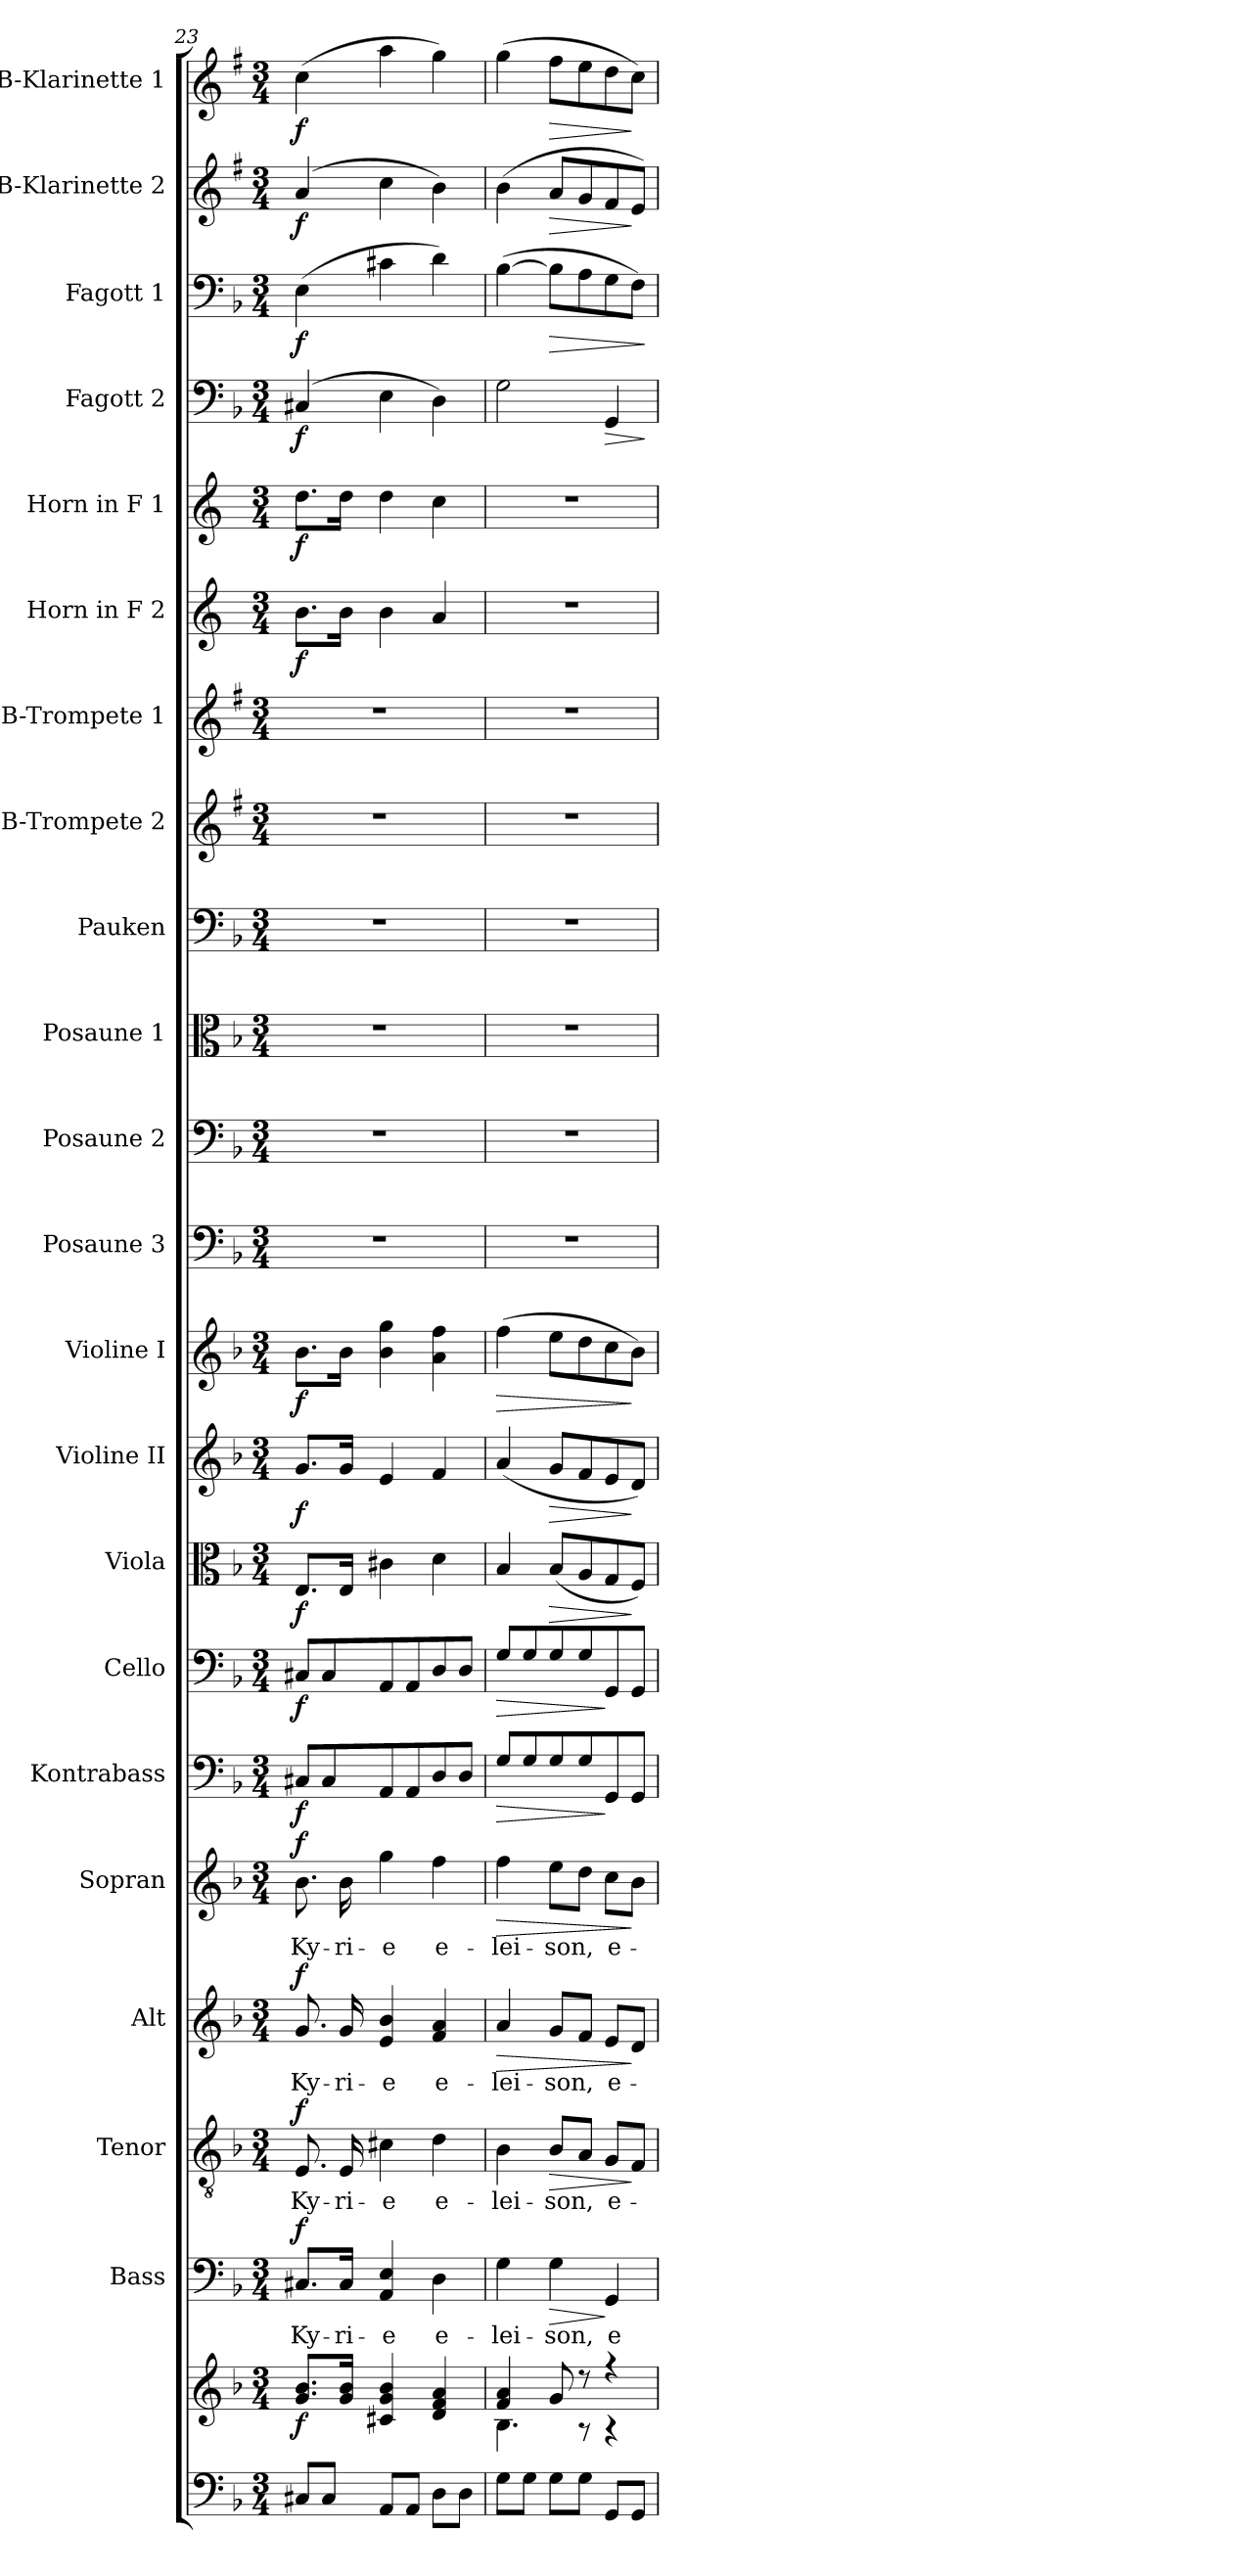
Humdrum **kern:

**kern	**kern	**dynam	**kern	**text	**dynam	**kern	**text	**dynam	**kern	**text	**dynam	**kern	**text	**dynam	**kern	**dynam	**kern	**dynam	**kern	**dynam	**kern	**dynam	**kern	**dynam	**kern	**kern	**kern	**kern	**kern	**kern	**kern	**dynam	**kern	**dynam	**kern	**dynam	**kern	**dynam	**kern	**dynam	**kern	**dynam
*part22	*part22	*part22	*part21	*part21	*part21	*part20	*part20	*part20	*part19	*part19	*part19	*part18	*part18	*part18	*part17	*part17	*part16	*part16	*part15	*part15	*part14	*part14	*part13	*part13	*part12	*part11	*part10	*part9	*part8	*part7	*part6	*part6	*part5	*part5	*part4	*part4	*part3	*part3	*part2	*part2	*part1	*part1
*staff23	*staff22	*staff22/23	*staff21	*staff21	*staff21	*staff20	*staff20	*staff20	*staff19	*staff19	*staff19	*staff18	*staff18	*staff18	*staff17	*staff17	*staff16	*staff16	*staff15	*staff15	*staff14	*staff14	*staff13	*staff13	*staff12	*staff11	*staff10	*staff9	*staff8	*staff7	*staff6	*staff6	*staff5	*staff5	*staff4	*staff4	*staff3	*staff3	*staff2	*staff2	*staff1	*staff1
*	*	*	*I"Bass	*	*	*I"Tenor	*	*	*I"Alt	*	*	*I"Sopran	*	*	*I"Kontrabass	*	*I"Cello	*	*I"Viola	*	*I"Violine II	*	*I"Violine I	*	*I"Posaune 3	*I"Posaune 2	*I"Posaune 1	*I"Pauken	*I"B-Trompete 2	*I"B-Trompete 1	*I"Horn in F 2	*	*I"Horn in F 1	*	*I"Fagott 2	*	*I"Fagott 1	*	*I"B-Klarinette 2	*	*I"B-Klarinette 1	*
*	*	*	*I'B.	*	*	*I'T.	*	*	*I'A.	*	*	*I'S.	*	*	*I'Kb.	*	*	*	*I'Vla.	*	*I'Vl. II	*	*I'Vl. I	*	*I'Pos. 3	*I'Pos. 2	*I'Pos. 1	*I'Pk.	*I'B Trp. 2	*I'B Trp. 1	*	*	*	*	*I'Fg. 2	*	*I'Fg. 1	*	*I'B Kl. 2	*	*I'B Kl. 1	*
*clefF4	*clefG2	*	*clefF4	*	*	*clefGv2	*	*	*clefG2	*	*	*clefG2	*	*	*clefF4	*	*clefF4	*	*clefC3	*	*clefG2	*	*clefG2	*	*clefF4	*clefF4	*clefC3	*clefF4	*clefG2	*clefG2	*clefG2	*	*clefG2	*	*clefF4	*	*clefF4	*	*clefG2	*	*clefG2	*
*	*	*	*	*	*	*	*	*	*	*	*	*	*	*	*ITrd7c12	*	*	*	*	*	*	*	*	*	*	*	*	*	*ITrd1c2	*ITrd1c2	*ITrd4c7	*	*ITrd4c7	*	*	*	*	*	*ITrd1c2	*	*ITrd1c2	*
*k[b-]	*k[b-]	*	*k[b-]	*	*	*k[b-]	*	*	*k[b-]	*	*	*k[b-]	*	*	*k[b-]	*	*k[b-]	*	*k[b-]	*	*k[b-]	*	*k[b-]	*	*k[b-]	*k[b-]	*k[b-]	*k[b-]	*k[b-]	*k[b-]	*k[b-]	*	*k[b-]	*	*k[b-]	*	*k[b-]	*	*k[b-]	*	*k[b-]	*
*F:	*F:	*	*F:	*	*	*F:	*	*	*F:	*	*	*F:	*	*	*F:	*	*F:	*	*F:	*	*F:	*	*F:	*	*F:	*F:	*F:	*F:	*F:	*F:	*F:	*	*F:	*	*F:	*	*F:	*	*F:	*	*F:	*
*M3/4	*M3/4	*	*M3/4	*	*	*M3/4	*	*	*M3/4	*	*	*M3/4	*	*	*M3/4	*	*M3/4	*	*M3/4	*	*M3/4	*	*M3/4	*	*M3/4	*M3/4	*M3/4	*M3/4	*M3/4	*M3/4	*M3/4	*	*M3/4	*	*M3/4	*	*M3/4	*	*M3/4	*	*M3/4	*
=23	=23	=23	=23	=23	=23	=23	=23	=23	=23	=23	=23	=23	=23	=23	=23	=23	=23	=23	=23	=23	=23	=23	=23	=23	=23	=23	=23	=23	=23	=23	=23	=23	=23	=23	=23	=23	=23	=23	=23	=23	=23	=23
!	!	!LO:DY:b	!	!LO:LY:b	!LO:DY:a	!	!LO:LY:b	!LO:DY:a	!	!LO:LY:b	!LO:DY:a	!	!LO:LY:b	!LO:DY:a	!	!LO:DY:b	!	!LO:DY:b	!	!LO:DY:b	!	!LO:DY:b	!	!LO:DY:b	!	!	!	!	!	!	!	!LO:DY:b	!	!LO:DY:b	!	!LO:DY:b	!	!LO:DY:b	!	!LO:DY:b	!	!LO:DY:b
8C#X/L	8.g/ 8.b-/L	f	8.C#X/L	Ky-	f	8.E/	Ky-	f	8.g/	Ky-	f	8.b-\	Ky-	f	8CC#X/L	f	8C#X/L	f	8.E/L	f	8.g/L	f	8.b-\L	f	2.r	2.r	2.r	2.r	2.r	2.r	8.e\L	f	8.g\L	f	(4C#X/	f	(>4E\	f	(4g/	f	(>4b-\	f
8C#/J	.	.	.	.	.	.	.	.	.	.	.	.	.	.	8CC#/	.	8C#/	.	.	.	.	.	.	.	.	.	.	.	.	.	.	.	.	.	.	.	.	.	.	.	.	.
!	!	!	!	!LO:LY:b	!	!	!LO:LY:b	!	!	!LO:LY:b	!	!	!LO:LY:b	!	!	!	!	!	!	!	!	!	!	!	!	!	!	!	!	!	!	!	!	!	!	!	!	!	!	!	!	!
.	16g/ 16b-/Jk	.	16C#/Jk	-ri-	.	16E/	-ri-	.	16g/	-ri-	.	16b-\	-ri-	.	.	.	.	.	16E/Jk	.	16g/Jk	.	16b-\Jk	.	.	.	.	.	.	.	16e\Jk	.	16g\Jk	.	.	.	.	.	.	.	.	.
!	!	!	!	!LO:LY:b	!	!	!LO:LY:b	!	!	!LO:LY:b	!	!	!LO:LY:b	!	!	!	!	!	!	!	!	!	!	!	!	!	!	!	!	!	!	!	!	!	!	!	!	!	!	!	!	!
8AA/L	4c#X/ 4g/ 4b-/	.	4AA/ 4E/	-e	.	4c#X\	-e	.	4e/ 4b-/	-e	.	4gg\	-e	.	8AAA/	.	8AA/	.	4c#X\	.	4e/	.	4b-\ 4gg\	.	.	.	.	.	.	.	4e\	.	4g\	.	4E\	.	4c#X\	.	4b-\	.	4gg\	.
8AA/J	.	.	.	.	.	.	.	.	.	.	.	.	.	.	8AAA/	.	8AA/	.	.	.	.	.	.	.	.	.	.	.	.	.	.	.	.	.	.	.	.	.	.	.	.	.
!	!	!	!	!LO:LY:b	!	!	!LO:LY:b	!	!	!LO:LY:b	!	!	!LO:LY:b	!	!	!	!	!	!	!	!	!	!	!	!	!	!	!	!	!	!	!	!	!	!	!	!	!	!	!	!	!
8D\L	4d/ 4f/ 4a/	.	4D\	e-	.	4d\	e-	.	4f/ 4a/	e-	.	4ff\	e-	.	8DD/	.	8D/	.	4d\	.	4f/	.	4a\ 4ff\	.	.	.	.	.	.	.	4d/	.	4f\	.	4D\)	.	4d\)	.	4a\)	.	4ff\)	.
8D\J	.	.	.	.	.	.	.	.	.	.	.	.	.	.	8DD/J	.	8D/J	.	.	.	.	.	.	.	.	.	.	.	.	.	.	.	.	.	.	.	.	.	.	.	.	.
=24	=24	=24	=24	=24	=24	=24	=24	=24	=24	=24	=24	=24	=24	=24	=24	=24	=24	=24	=24	=24	=24	=24	=24	=24	=24	=24	=24	=24	=24	=24	=24	=24	=24	=24	=24	=24	=24	=24	=24	=24	=24	=24
*	*^	*	*	*	*	*	*	*	*	*	*	*	*	*	*	*	*	*	*	*	*	*	*	*	*	*	*	*	*	*	*	*	*	*	*	*	*	*	*	*	*	*
!	!	!	!	!	!LO:LY:b	!	!	!LO:LY:b	!	!	!LO:LY:b	!LO:HP:b	!	!LO:LY:b	!LO:HP:b	!	!LO:HP:b	!	!LO:HP:b	!	!	!	!	!	!LO:HP:b	!	!	!	!	!	!	!	!	!	!	!	!	!	!	!	!	!	!
8G\L	4f/ 4a/	4.B-\	.	4G\	-lei-	.	4B-\	-lei-	.	4a/	-lei-	>	4ff\	-lei-	>	8GG/L	>	8G/L	>	4B-/	.	(<4a/	.	(>4ff\	>	2.r	2.r	2.r	2.r	2.r	2.r	2.r	.	2.r	.	2G\	.	(>[4B-\	.	(>4a\	.	(>4ff\	.
8G\J	.	.	.	.	.	.	.	.	.	.	.	.	.	.	.	8GG/	.	8G/	.	.	.	.	.	.	.	.	.	.	.	.	.	.	.	.	.	.	.	.	.	.	.	.	.
!	!	!	!	!	!LO:LY:b	!LO:HP:b	!	!LO:LY:b	!LO:HP:b	!	!LO:LY:b	!	!	!LO:LY:b	!	!	!	!	!	!	!LO:HP:b	!	!LO:HP:b	!	!	!	!	!	!	!	!	!	!	!	!	!	!	!	!LO:HP:b	!	!LO:HP:b	!	!LO:HP:b
8G\L	8g/	.	.	4G\	-son,	>	8B-/L	-son,	>	8g/L	-son,	.	8ee\L	-son,	.	8GG/	.	8G/	.	(<8B-/L	>	8g/L	>	8ee\L	.	.	.	.	.	.	.	.	.	.	.	.	.	8B-\L]	>	8g/L	>	8ee\L	>
8G\J	8r	8r	.	.	.	.	8A/J	.	.	8f/J	.	.	8dd\J	.	.	8GG/	.	8G/	.	8A/	.	8f/	.	8dd\	.	.	.	.	.	.	.	.	.	.	.	.	.	8A\	.	8f/	.	8dd\	.
!	!	!	!	!	!LO:LY:b	!	!	!LO:LY:b	!	!	!LO:LY:b	!	!	!LO:LY:b	!	!	!	!	!	!	!	!	!	!	!	!	!	!	!	!	!	!	!	!	!	!	!LO:HP:b	!	!	!	!	!	!
8GG/L	4r	4r	.	4GG/	e-	]	8G/L	e-	.	8e/L	e-	.	8cc\L	e-	.	8GGG/	]	8GG/	]	8G/	.	8e/	.	8cc\	.	.	.	.	.	.	.	.	.	.	.	4GG/	>	8G\	.	8e/	.	8cc\	.
8GG/J	.	.	.	.	.	.	8F/J	.	]	8d/J	.	]	8b-\J	.	]	8GGG/J	.	8GG/J	.	8F/J)	]	8d/J)	]	8b-\J)	]	.	.	.	.	.	.	.	.	.	.	.	.	8F\J)	.	8d/J)	]	8b-\J)	]
*	*v	*v	*	*	*	*	*	*	*	*	*	*	*	*	*	*	*	*	*	*	*	*	*	*	*	*	*	*	*	*	*	*	*	*	*	*	*	*	*	*	*	*	*
.	.	.	.	.	.	.	.	.	.	.	.	.	.	.	.	.	.	.	.	.	.	.	.	.	.	.	.	.	.	.	.	.	.	.	.	]	.	]	.	.	.	.
=	=	=	=	=	=	=	=	=	=	=	=	=	=	=	=	=	=	=	=	=	=	=	=	=	=	=	=	=	=	=	=	=	=	=	=	=	=	=	=	=	=	=
*-	*-	*-	*-	*-	*-	*-	*-	*-	*-	*-	*-	*-	*-	*-	*-	*-	*-	*-	*-	*-	*-	*-	*-	*-	*-	*-	*-	*-	*-	*-	*-	*-	*-	*-	*-	*-	*-	*-	*-	*-	*-	*-
